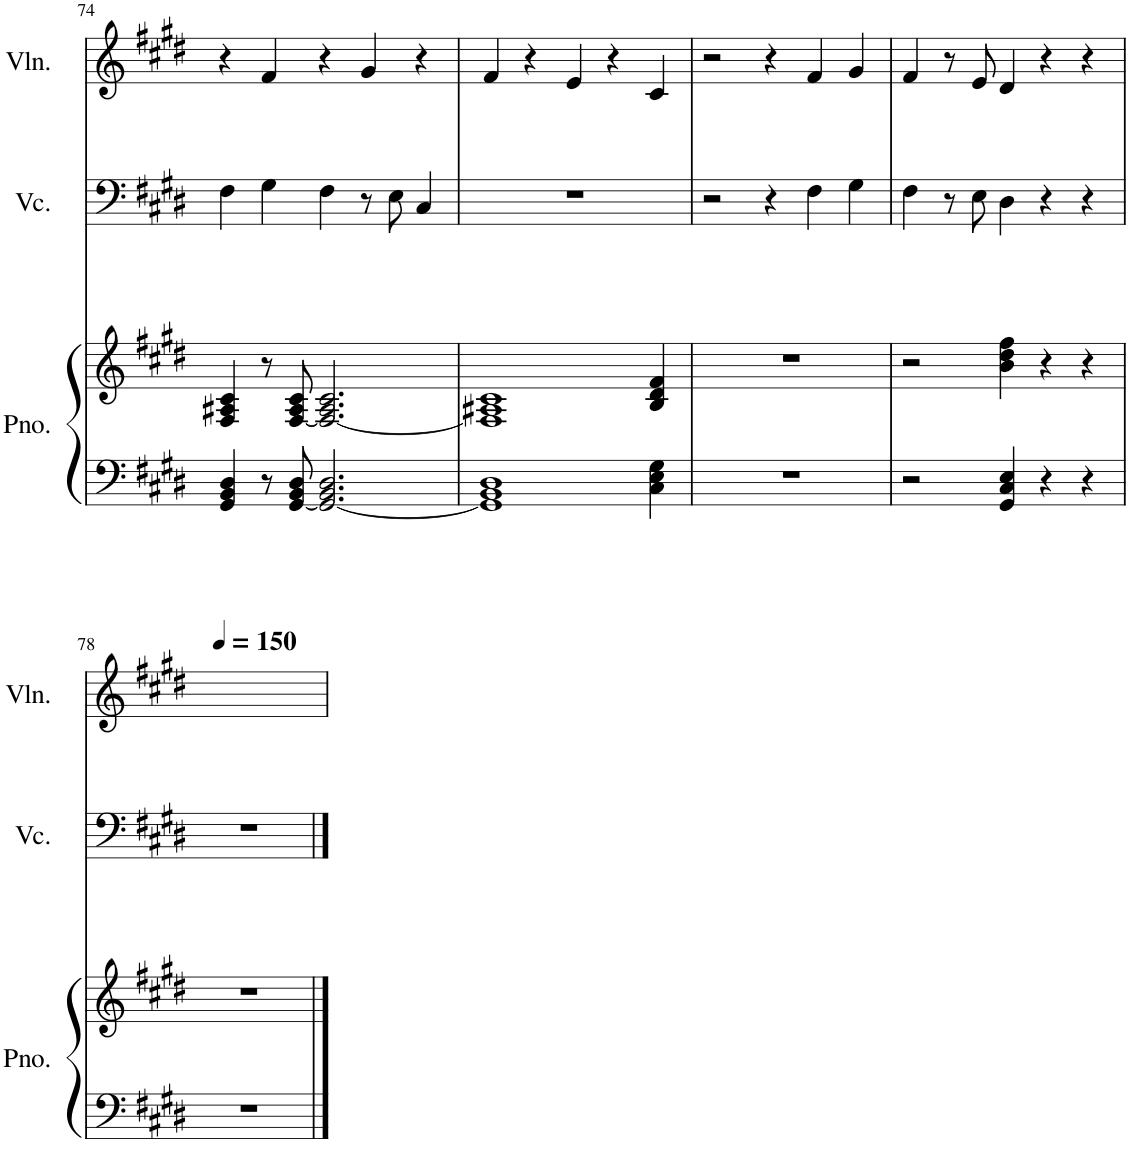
**kern	**kern	**kern	**kern
*part3	*part3	*part2	*part1
*staff4	*staff3	*staff2	*staff1
*I"鋼琴	*	*I"大提琴	*I"小提琴
!!LO:PB:g=z
*clefF4	*clefG2	*clefF4	*clefG2
*k[f#c#g#d#]	*k[f#c#g#d#]	*k[f#c#g#d#]	*k[f#c#g#d#]
*c#:	*c#:	*c#:	*c#:
*M5/4	*M5/4	*M5/4	*M5/4
=74	=74	=74	=74
4GG#/ 4BB/ 4D#/	4F#/ 4A#X/ 4c#/	4F#\	4r
8r	8r	4G#\	4f#/
[8GG#/ 8BB/ 8D#/	[8F#/ 8A#/ 8c#/	.	.
2.GG#/_ 2.BB/ 2.D#/	2.F#/_ 2.A#/ 2.c#/	4F#\	4r
.	.	8r	4g#/
.	.	8E\	.
.	.	4C#/	4r
=75	=75	=75	=75
1GG#] 1BB 1D#	1F#] 1A#X 1c#	4%5r	4f#/
.	.	.	4r
.	.	.	4e/
.	.	.	4r
4C#\ 4E\ 4G#\	4B/ 4d#/ 4f#/	.	4c#/
=76	=76	=76	=76
4%5r	4%5r	2r	2r
.	.	4r	4r
.	.	4F#\	4f#/
.	.	4G#\	4g#/
=77	=77	=77	=77
2r	2r	4F#\	4f#/
.	.	8r	8r
.	.	8E\	8e/
4GG#/ 4C#/ 4E/	4b\ 4dd#\ 4ff#\	4D#\	4d#/
4r	4r	4r	4r
4r	4r	4r	4r
!!LO:LB:g=z
=78	=78	=78	=78
*	*	*	*MM150
4%5r	4%5r	4%5r	1ryy
.	.	.	4ryy
=	=	=	=
*-	*-	*-	*-
